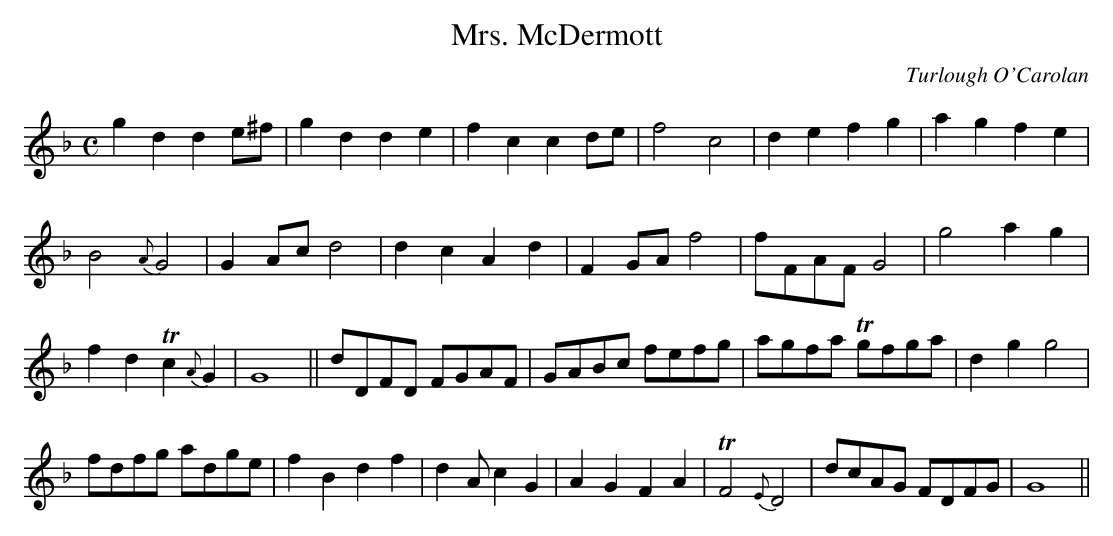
X:1
T:Mrs. McDermott
C:Turlough O'Carolan
M:C
L:1/8
K:Gdor
g2d2d2 e^f|g2d2d2e2|f2c2c2 de|f4 c4|d2e2f2g2|a2g2f2e2|
B4{A}G4|G2 Acd4|d2c2A2d2|F2 GA f4|fFAF G4|g4 a2g2|
f2d2 Tc2{A}G2 |G8||dDFD FGAF|GABc fefg|agfa Tgfga|d2g2 g4|
fdfg adge|f2B2d2f2|d2Ac2G2|A2G2F2A2|TF4 {E}D4|dcAG FDFG|G8||
